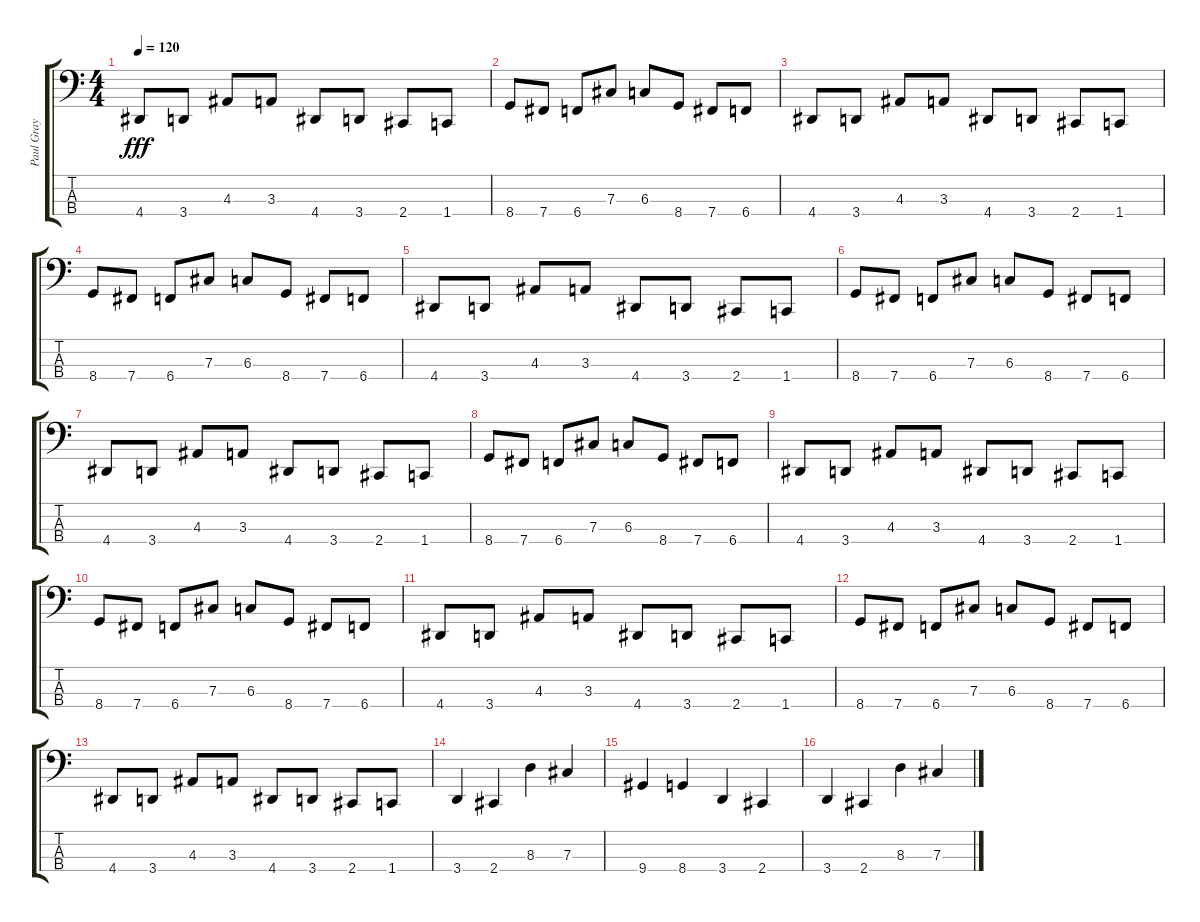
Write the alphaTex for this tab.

\track ("Paul Gray" "Paul Gray") {instrument electricbasspick}
\staff {score tabs}
\tuning (E2 B1 Gb1 B0) {hide}
\ts (4 4)
\tempo 120
\clef f4
\ks c
4.4.8{dy fff} 3.4.8 4.3.8 3.3.8 4.4.8 3.4.8 2.4.8 1.4.8 |
8.4.8 7.4.8 6.4.8 7.3.8 6.3.8 8.4.8 7.4.8 6.4.8 |
4.4.8 3.4.8 4.3.8 3.3.8 4.4.8 3.4.8 2.4.8 1.4.8 |
8.4.8 7.4.8 6.4.8 7.3.8 6.3.8 8.4.8 7.4.8 6.4.8 |
4.4.8 3.4.8 4.3.8 3.3.8 4.4.8 3.4.8 2.4.8 1.4.8 |
8.4.8 7.4.8 6.4.8 7.3.8 6.3.8 8.4.8 7.4.8 6.4.8 |
4.4.8 3.4.8 4.3.8 3.3.8 4.4.8 3.4.8 2.4.8 1.4.8 |
8.4.8 7.4.8 6.4.8 7.3.8 6.3.8 8.4.8 7.4.8 6.4.8 |
4.4.8 3.4.8 4.3.8 3.3.8 4.4.8 3.4.8 2.4.8 1.4.8 |
8.4.8 7.4.8 6.4.8 7.3.8 6.3.8 8.4.8 7.4.8 6.4.8 |
4.4.8 3.4.8 4.3.8 3.3.8 4.4.8 3.4.8 2.4.8 1.4.8 |
8.4.8 7.4.8 6.4.8 7.3.8 6.3.8 8.4.8 7.4.8 6.4.8 |
4.4.8 3.4.8 4.3.8 3.3.8 4.4.8 3.4.8 2.4.8 1.4.8 |
3.4.4 2.4.4 8.3.4 7.3.4 |
9.4.4 8.4.4 3.4.4 2.4.4 |
3.4.4 2.4.4 8.3.4 7.3.4
